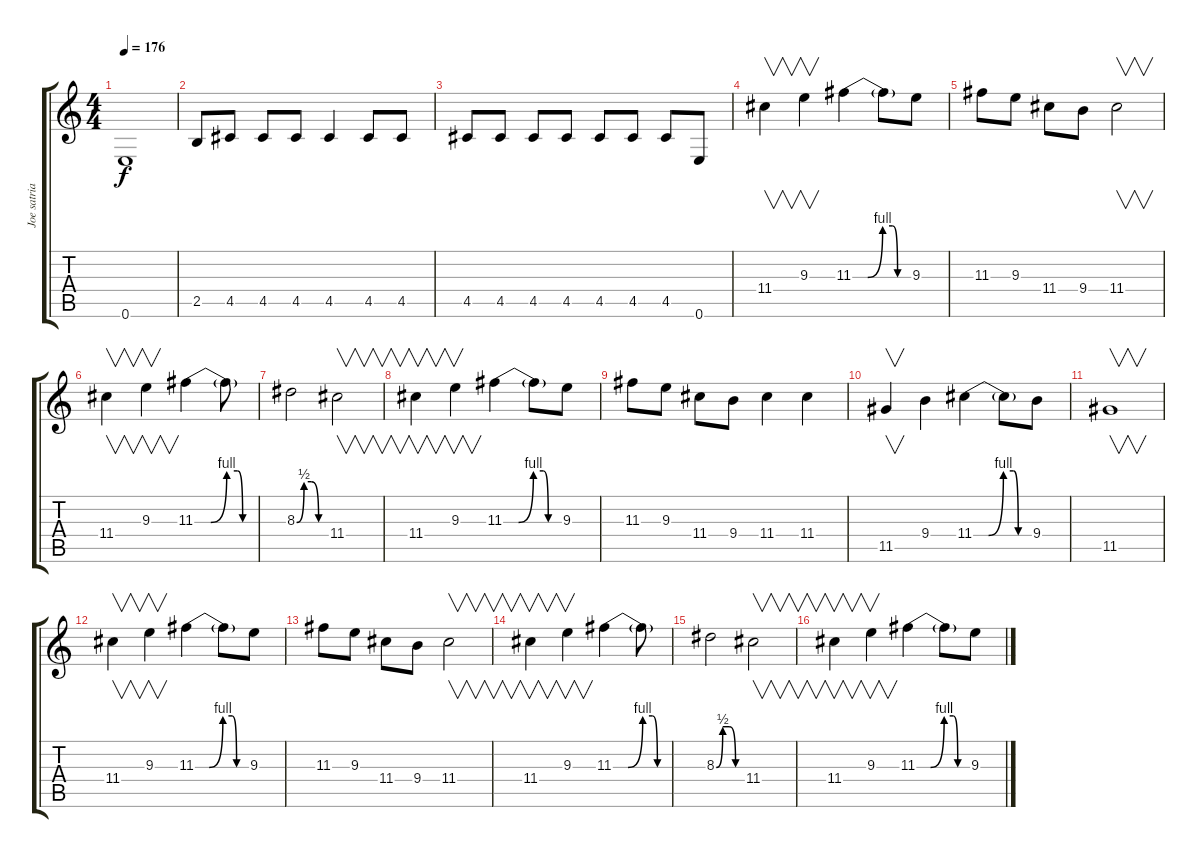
\track ("Joe satriani" "Joe satria") {instrument overdrivenguitar}
\staff {score tabs}
\tuning (E4 B3 G3 D3 A2 E2) {hide}
\ts (4 4)
\tempo 176
\clef g2
\ks c
0.6{t}.1{dy f} |
2.5.8 4.5.8 4.5.8 4.5.8 4.5.4 4.5.8 4.5.8 |
4.5.8 4.5.8 4.5.8 4.5.8 4.5.8 4.5.8 4.5.8 0.6.8 |
11.4.4{v} 9.3.4{v} 11.3{be (custom 0 0 15 0 30 4 40 4 45 0 60 0)}.4 11.3{t}.8 9.3.8 |
11.3.8 9.3.8 11.4.8 9.4.8 11.4.2{v} |
11.4.4{v} 9.3.4{v} 11.3{be (custom 0 0 15 0 30 4 40 4 45 0 60 0)}.4 11.3{t}.8 |
8.3{be (custom 0 0 15 2 30 2 45 0 60 0)}.2 11.4.2{v} |
11.4.4{v} 9.3.4{v} 11.3{be (custom 0 0 15 0 30 4 40 4 45 0 60 0)}.4 11.3{t}.8 9.3.8 |
11.3.8 9.3.8 11.4.8 9.4.8 11.4.4 11.4.4 |
11.5.4{v} 9.4.4 11.4{be (custom 0 0 15 0 30 4 40 4 45 0 60 0)}.4 11.4{t}.8 9.4.8 |
11.5.1{v} |
11.4.4{v} 9.3.4{v} 11.3{be (custom 0 0 15 0 30 4 40 4 45 0 60 0)}.4 11.3{t}.8 9.3.8 |
11.3.8 9.3.8 11.4.8 9.4.8 11.4.2{v} |
11.4.4{v} 9.3.4{v} 11.3{be (custom 0 0 15 0 30 4 40 4 45 0 60 0)}.4 11.3{t}.8 |
8.3{be (custom 0 0 15 2 30 2 45 0 60 0)}.2 11.4.2{v} |
11.4.4{v} 9.3.4{v} 11.3{be (custom 0 0 15 0 30 4 40 4 45 0 60 0)}.4 11.3{t}.8 9.3.8
